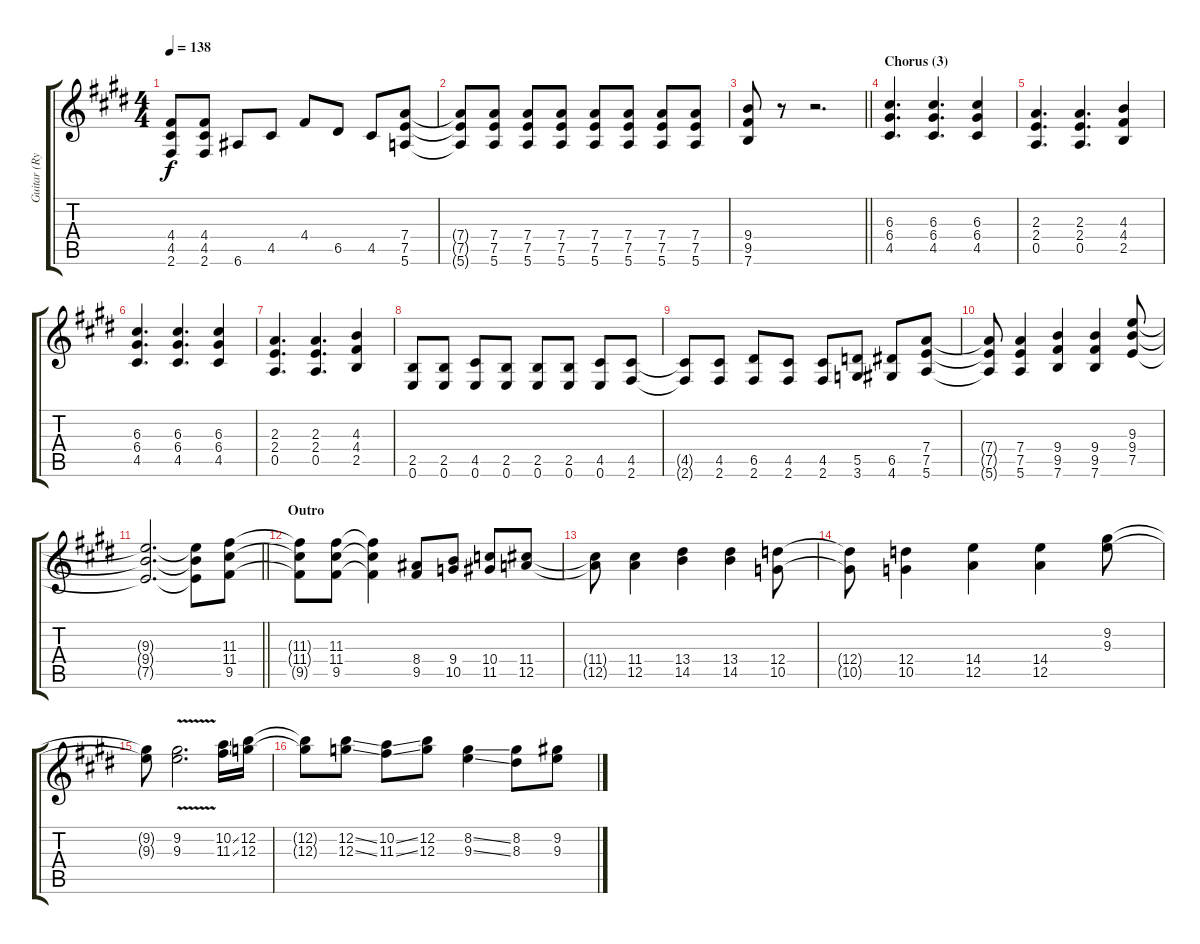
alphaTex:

\track ("Guitar (Rythym)" "Guitar (Ry") {instrument overdrivenguitar}
\staff {score tabs}
\tuning (E4 B3 G3 D3 A2 E2) {hide}
\ts (4 4)
\tempo 138
\clef g2
\ks e
(4.4{t} 4.5{t} 2.6{t}).8{dy f} (4.4 4.5 2.6).8 6.6.8 4.5.8 4.4.8 6.5.8 4.5.8 (7.4 7.5 5.6).8 |
(7.4{t} 7.5{t} 5.6{t}).8 (7.4 7.5 5.6).8 (7.4 7.5 5.6).8 (7.4 7.5 5.6).8 (7.4 7.5 5.6).8 (7.4 7.5 5.6).8 (7.4 7.5 5.6).8 (7.4 7.5 5.6).8 |
\barLineRight lightlight
(9.4 9.5 7.6).8 r.8 r.2{d} |
\section ("" "Chorus (3)")
(6.3 6.4 4.5).4{d} (6.3 6.4 4.5).4{d} (6.3 6.4 4.5).4 |
(2.3 2.4 0.5).4{d} (2.3 2.4 0.5).4{d} (4.3 4.4 2.5).4 |
(6.3 6.4 4.5).4{d} (6.3 6.4 4.5).4{d} (6.3 6.4 4.5).4 |
(2.3 2.4 0.5).4{d} (2.3 2.4 0.5).4{d} (4.3 4.4 2.5).4 |
(2.5 0.6).8 (2.5 0.6).8 (4.5 0.6).8 (2.5 0.6).8 (2.5 0.6).8 (2.5 0.6).8 (4.5 0.6).8 (4.5 2.6).8 |
(4.5{t} 2.6{t}).8 (4.5 2.6).8 (6.5 2.6).8 (4.5 2.6).8 (4.5 2.6).8 (5.5 3.6).8 (6.5 4.6).8 (7.4 7.5 5.6).8 |
(7.4{t} 7.5{t} 5.6{t}).8 (7.4 7.5 5.6).4 (9.4 9.5 7.6).4 (9.4 9.5 7.6).4 (9.3 9.4 7.5).8 |
\barLineRight lightlight
(9.3{t} 9.4{t} 7.5{t}).2{d} (9.3{t} 9.4{t} 7.5{t}).8 (11.3 11.4 9.5).8 |
\section ("" "Outro")
(11.3{t} 11.4{t} 9.5{t}).8 (11.3 11.4 9.5).8 (11.3{t} 11.4{t} 9.5{t}).4 (8.4 9.5).8{volume 16} (9.4 10.5).8 (10.4 11.5).8 (11.4 12.5).8 |
(11.4{t} 12.5{t}).8 (11.4 12.5).4 (13.4 14.5).4 (13.4 14.5).4 (12.4 10.5).8 |
(12.4{t} 10.5{t}).8 (12.4 10.5).4 (14.4 12.5).4 (14.4 12.5).4 (9.2 9.3).8 |
(9.2{t} 9.3{t}).8 (9.2{v} 9.3).2{d} (10.2{ss} 11.3{ss}).16 (12.2 12.3).16 |
(12.2{t} 12.3{t}).8 (12.2{ss} 12.3{ss}).8 (10.2{ss} 11.3{ss}).8 (12.2 12.3).8 (8.2{ss} 9.3{ss}).4 (8.2 8.3).8 (9.2 9.3).8
